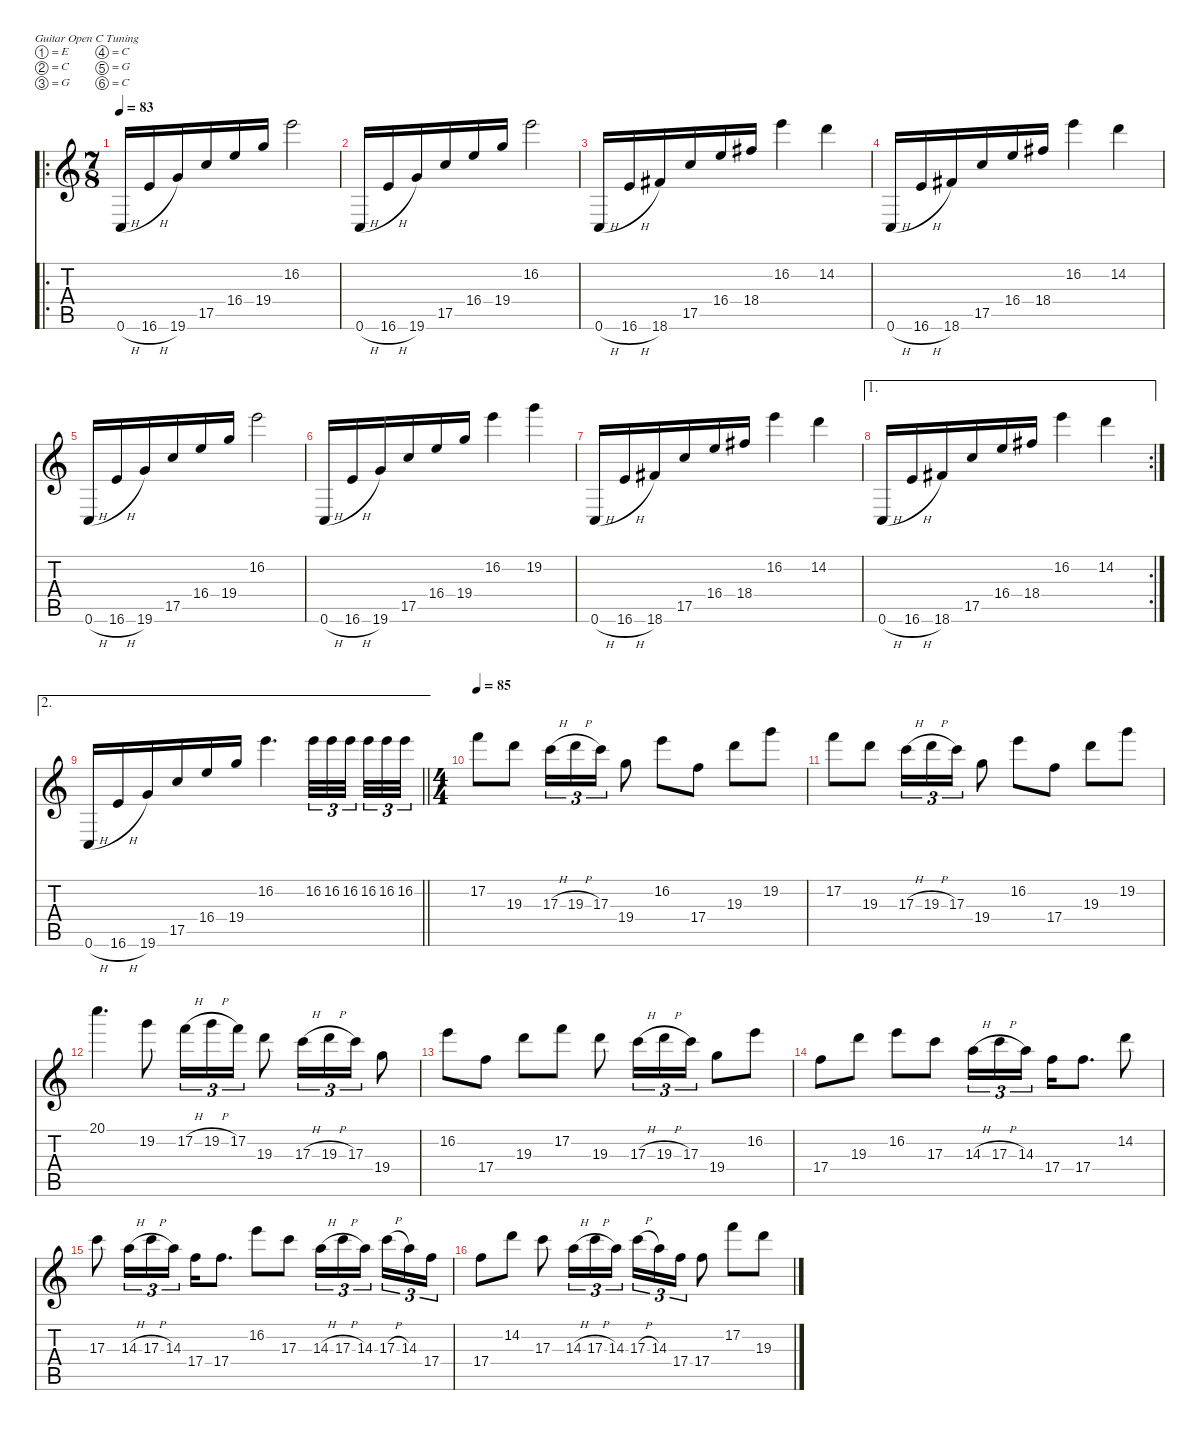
\defaultSystemsLayout 4
\hideDynamics
\bracketExtendMode nobrackets
\singleTrackTrackNamePolicy hidden
\multiTrackTrackNamePolicy hidden
\firstSystemTrackNameMode fullname
\firstSystemTrackNameOrientation horizontal
\otherSystemsTrackNameOrientation horizontal
\track ("Guitar 1" "od.guit.") {instrument overdrivenguitar}
\staff {score tabs}
\tuning (E4 C4 G3 C3 G2 C2)
\ro
\ts (7 8)
\beaming (8 3 2 2)
\tempo 83
\clef g2
\ks c
0.6{h}.16{dy f beam Up} 16.6{h}.16{beam Up} 19.6.16{beam Up} 17.5.16{beam Up} 16.4.16{beam Up} 19.4.16{beam Up} 16.2.2{beam Down} |
0.6{h}.16{beam Up} 16.6{h}.16{beam Up} 19.6.16{beam Up} 17.5.16{beam Up} 16.4.16{beam Up} 19.4.16{beam Up} 16.2.2{beam Down} |
0.6{h}.16{beam Up} 16.6{h}.16{beam Up} 18.6{acc #}.16{beam Up} 17.5.16{beam Up} 16.4.16{beam Up} 18.4{acc #}.16{beam Up} 16.2.4{beam Down} 14.2.4{beam Down} |
0.6{h}.16{beam Up} 16.6{h}.16{beam Up} 18.6{acc #}.16{beam Up} 17.5.16{beam Up} 16.4.16{beam Up} 18.4{acc #}.16{beam Up} 16.2.4{beam Down} 14.2.4{beam Down} |
0.6{h}.16{beam Up} 16.6{h}.16{beam Up} 19.6.16{beam Up} 17.5.16{beam Up} 16.4.16{beam Up} 19.4.16{beam Up} 16.2.2{beam Down} |
0.6{h}.16{beam Up} 16.6{h}.16{beam Up} 19.6.16{beam Up} 17.5.16{beam Up} 16.4.16{beam Up} 19.4.16{beam Up} 16.2.4{beam Down} 19.2.4{beam Down} |
0.6{h}.16{beam Up} 16.6{h}.16{beam Up} 18.6{acc #}.16{beam Up} 17.5.16{beam Up} 16.4.16{beam Up} 18.4{acc #}.16{beam Up} 16.2.4{beam Down} 14.2.4{beam Down} |
\ae 1
\rc 2
0.6{h}.16{beam Up} 16.6{h}.16{beam Up} 18.6{acc #}.16{beam Up} 17.5.16{beam Up} 16.4.16{beam Up} 18.4{acc #}.16{beam Up} 16.2.4{beam Down} 14.2.4{beam Down} |
\ae 2
\barLineRight lightlight
0.6{h}.16{beam Up} 16.6{h}.16{beam Up} 19.6.16{beam Up} 17.5.16{beam Up} 16.4.16{beam Up} 19.4.16{beam Up} 16.2.4{d beam Down} 16.2.32{tu (3 2) beam Down} 16.2.32{tu (3 2) beam Down} 16.2.32{tu (3 2) beam Down} 16.2.32{tu (3 2) beam Down} 16.2.32{tu (3 2) beam Down} 16.2.32{tu (3 2) beam Down} |
\ts (4 4)
\beaming (8 2 2 2 2)
\tempo 85
17.2.8{beam Down} 19.3.8{beam Down} 17.3{h}.16{tu (3 2) beam Down} 19.3{h}.16{tu (3 2) beam Down} 17.3.16{tu (3 2) beam Down} 19.4.8{beam Down} 16.2.8{beam Down} 17.4.8{beam Down} 19.3.8{beam Down} 19.2.8{beam Down} |
17.2.8{beam Down} 19.3.8{beam Down} 17.3{h}.16{tu (3 2) beam Down} 19.3{h}.16{tu (3 2) beam Down} 17.3.16{tu (3 2) beam Down} 19.4.8{beam Down} 16.2.8{beam Down} 17.4.8{beam Down} 19.3.8{beam Down} 19.2.8{beam Down} |
20.1.4{d beam Down} 19.2.8{beam Down} 17.2{h}.16{tu (3 2) beam Down} 19.2{h}.16{tu (3 2) beam Down} 17.2.16{tu (3 2) beam Down} 19.3.8{beam Down} 17.3{h}.16{tu (3 2) beam Down} 19.3{h}.16{tu (3 2) beam Down} 17.3.16{tu (3 2) beam Down} 19.4.8{beam Down} |
16.2.8{beam Down} 17.4.8{beam Down} 19.3.8{beam Down} 17.2.8{beam Down} 19.3.8{beam Down} 17.3{h}.16{tu (3 2) beam Down} 19.3{h}.16{tu (3 2) beam Down} 17.3.16{tu (3 2) beam Down} 19.4.8{beam Down} 16.2.8{beam Down} |
17.4.8{beam Down} 19.3.8{beam Down} 16.2.8{beam Down} 17.3.8{beam Down} 14.3{h}.16{tu (3 2) beam Down} 17.3{h}.16{tu (3 2) beam Down} 14.3.16{tu (3 2) beam Down} 17.4.16{beam Down} 17.4.8{d beam Down} 14.2.8{beam Down} |
17.3.8{beam Down} 14.3{h}.16{tu (3 2) beam Down} 17.3{h}.16{tu (3 2) beam Down} 14.3.16{tu (3 2) beam Down} 17.4.16{beam Down} 17.4.8{d beam Down} 16.2.8{beam Down} 17.3.8{beam Down} 14.3{h}.16{tu (3 2) beam Down} 17.3{h}.16{tu (3 2) beam Down} 14.3.16{tu (3 2) beam Down} 17.3{h}.16{tu (3 2) beam Down} 14.3.16{tu (3 2) beam Down} 17.4.16{tu (3 2) beam Down} |
17.4.8{beam Down} 14.2.8{beam Down} 17.3.8{beam Down} 14.3{h}.16{tu (3 2) beam Down} 17.3{h}.16{tu (3 2) beam Down} 14.3.16{tu (3 2) beam Down} 17.3{h}.16{tu (3 2) beam Down} 14.3.16{tu (3 2) beam Down} 17.4.16{tu (3 2) beam Down} 17.4.8{beam Down} 17.2.8{beam Down} 19.3.8{beam Down}
